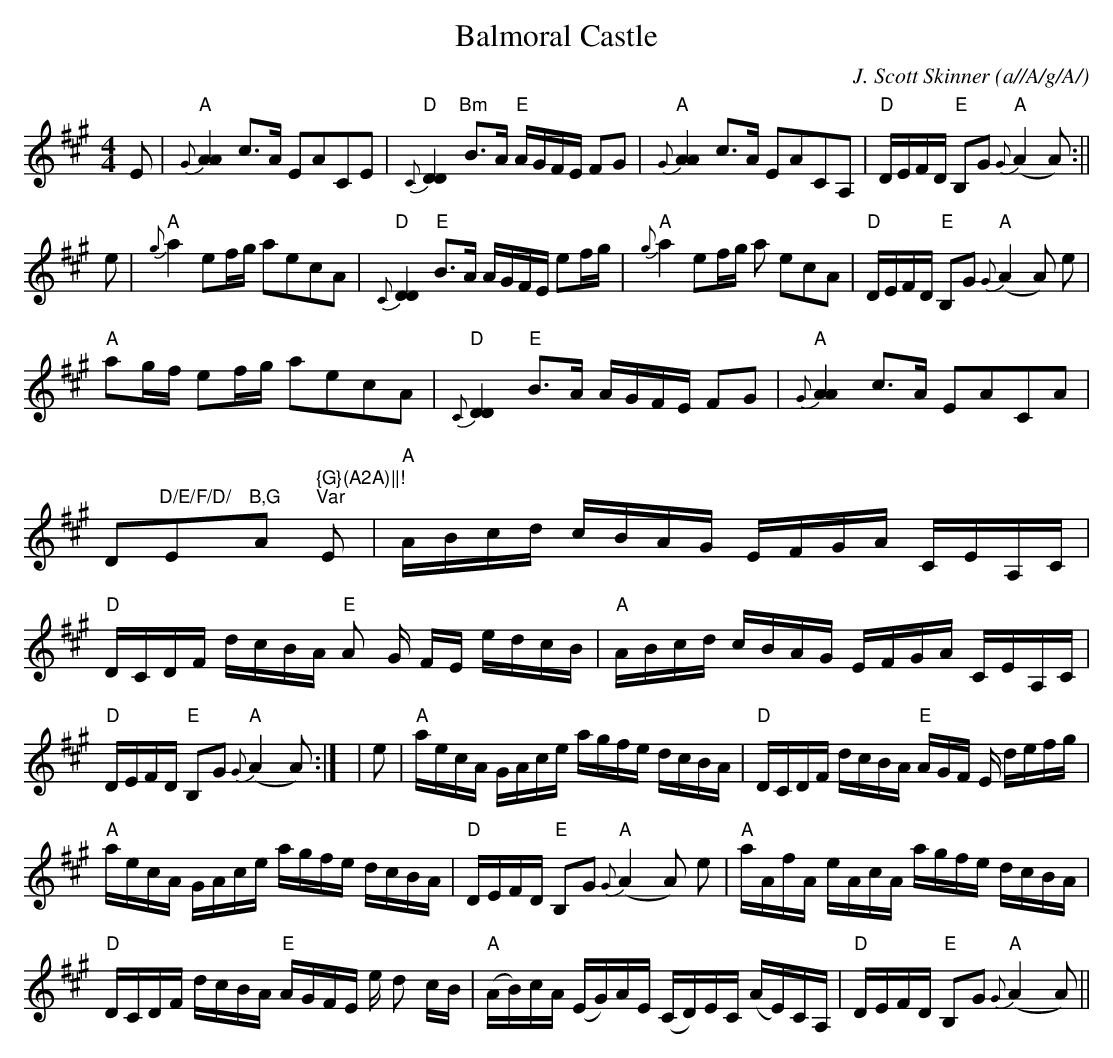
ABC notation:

X:1
T:Balmoral Castle
M:4/4
L:1/8
C:J. Scott Skinner
O:a//A/g/A/
K:A
E|"A"{G}[A2A2] c>A EACE|"D"{C}[D2D2]"Bm"B>A "E"A/G/F/E/ FG|"A"{G}[A2A2]
c>A
EACA,|"D"D/E/F/D/ "E"B,G "A"{G}(A2A):||!
e|"A"{g}a2 ef/g/ aecA|"D"{C}[D2D2]"E"B>A A/G/F/E/ ef/g/|"A"{g}a2 ef/g/ a
ecA
|"D"D/E/F/D/ "E"B,G "A"{G}(A2A) e|!
"A"ag/f/ ef/g/ aecA|"D"{C}[D2D2]"E"B>A A/G/F/E/ FG|"A"{G}[A2A2] c>A EACA
,|"
D"D/E/F/D/ "E"B,G "A"{G}(A2A)||!
"Var"E|"A"A/B/c/d/ c/B/A/G/ E/F/G/A/ C/E/A,/C/|"D"D/C/D/F/ d/c/B/A/ "E"A
/G/
F/E/ e/d/c/B/|
"A"A/B/c/d/ c/B/A/G/ E/F/G/A/ C/E/A,/C/|"D"D/E/F/D/ "E"B,G "A"{G}(A2A):|
|e|"A"a/e/c/A/ G/A/c/e/ a/g/f/e/ d/c/B/A/|"D"D/C/D/F/ d/c/B/A/ "E"A/G/F/
E/ ^
d/e/f/g/|!
"A"a/e/c/A/ G/A/c/e/ a/g/f/e/ d/c/B/A/|"D"D/E/F/D/ "E"B,G "A"{G}(A2A) e|
"A"a/A/f/A/ e/A/c/A/ a/g/f/e/ d/c/B/A/|!"D"D/C/D/F/ d/c/B/A/ "E"A/G/F/E/
 e/
d
/c/B/|
"A"(A/B/)c/A/ (E/G/)A/E/ (C/D/)E/C/ (A/E/)C/A,/|"D"D/E/F/D/ "E"B,G "A"{G
}(A2A) ||
